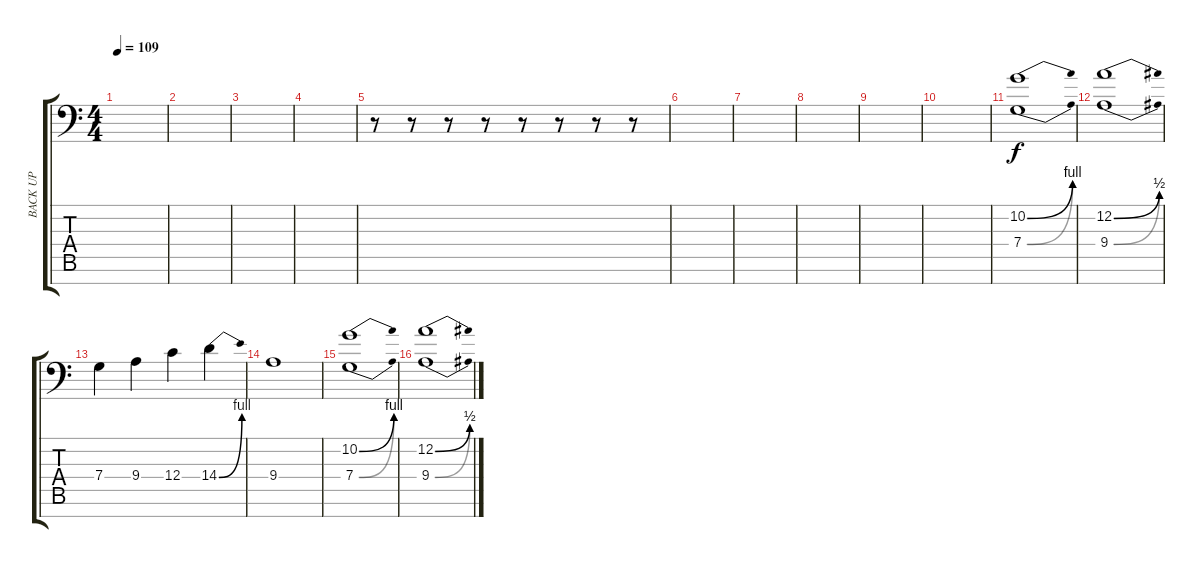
\track ("BACK UP" "BACK UP") {instrument choiraahs}
\staff {score tabs}
\tuning (D4 A3 F3 C3 G2 D2 A1) {hide}
\ts (4 4)
\tempo 109
\clef f4
\ks c
|
|
|
|
r.8 r.8 r.8 r.8 r.8 r.8 r.8 r.8 |
|
|
|
|
|
(10.2{be (bend 0 0 60 4)} 7.4{be (bend 0 0 60 4)}).1{dy f volume 8 balance 8 instrument choiraahs} |
(12.2{be (bend 0 0 60 2)} 9.4{be (bend 0 0 60 2)}).1 |
7.4.4 9.4.4 12.4.4 14.4{be (bend 0 0 60 4)}.4 |
9.4.1 |
(10.2{be (bend 0 0 60 4)} 7.4{be (bend 0 0 60 4)}).1 |
(12.2{be (bend 0 0 60 2)} 9.4{be (bend 0 0 60 2)}).1
